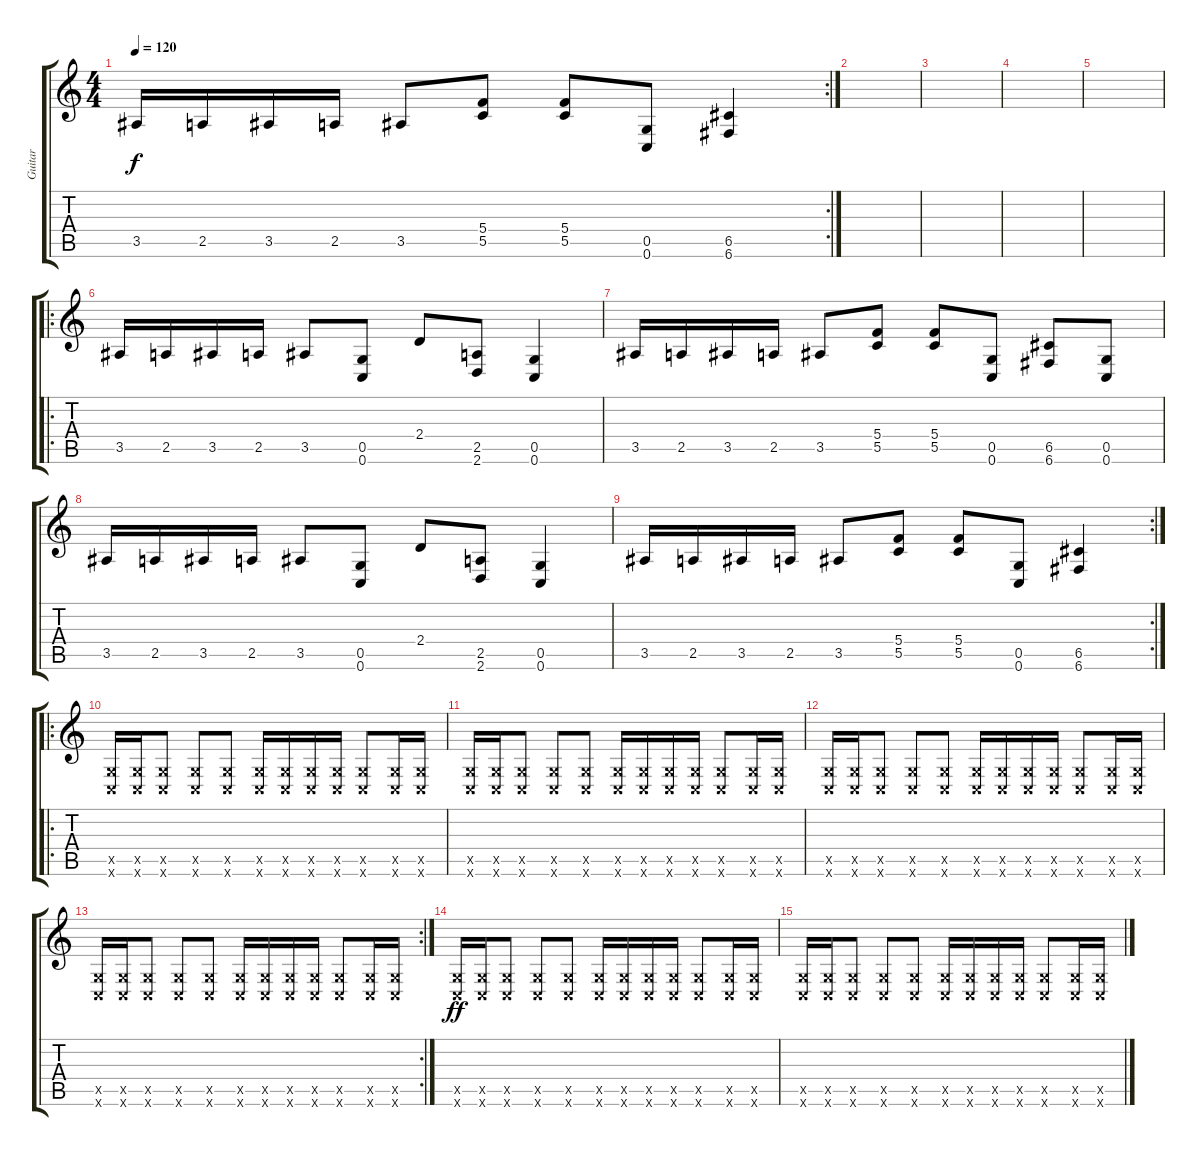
\track ("Guitar" "Guitar") {instrument distortionguitar}
\staff {score tabs}
\tuning (D4 A3 F3 C3 G2 C2) {hide}
\rc 2
\ts (4 4)
\tempo 120
\clef g2
\ks c
3.5.16{dy f} 2.5.16 3.5.16 2.5.16 3.5.8 (5.4 5.5).8 (5.4 5.5).8 (0.5 0.6).8 (6.5 6.6).4 |
|
|
|
|
\ro
3.5.16 2.5.16 3.5.16 2.5.16 3.5.8 (0.5 0.6).8 2.4.8 (2.5 2.6).8 (0.5 0.6).4 |
3.5.16 2.5.16 3.5.16 2.5.16 3.5.8 (5.4 5.5).8 (5.4 5.5).8 (0.5 0.6).8 (6.5 6.6).8 (0.5 0.6).8 |
3.5.16 2.5.16 3.5.16 2.5.16 3.5.8 (0.5 0.6).8 2.4.8 (2.5 2.6).8 (0.5 0.6).4 |
\rc 2
3.5.16 2.5.16 3.5.16 2.5.16 3.5.8 (5.4 5.5).8 (5.4 5.5).8 (0.5 0.6).8 (6.5 6.6).4 |
\ro
(0.5{x} 0.6{x}).16 (0.5{x} 0.6{x}).16 (0.5{x} 0.6{x}).8 (0.5{x} 0.6{x}).8 (0.5{x} 0.6{x}).8 (0.5{x} 0.6{x}).16 (0.5{x} 0.6{x}).16 (0.5{x} 0.6{x}).16 (0.5{x} 0.6{x}).16 (0.5{x} 0.6{x}).8 (0.5{x} 0.6{x}).16 (0.5{x} 0.6{x}).16 |
(0.5{x} 0.6{x}).16 (0.5{x} 0.6{x}).16 (0.5{x} 0.6{x}).8 (0.5{x} 0.6{x}).8 (0.5{x} 0.6{x}).8 (0.5{x} 0.6{x}).16 (0.5{x} 0.6{x}).16 (0.5{x} 0.6{x}).16 (0.5{x} 0.6{x}).16 (0.5{x} 0.6{x}).8 (0.5{x} 0.6{x}).16 (0.5{x} 0.6{x}).16 |
(0.5{x} 0.6{x}).16 (0.5{x} 0.6{x}).16 (0.5{x} 0.6{x}).8 (0.5{x} 0.6{x}).8 (0.5{x} 0.6{x}).8 (0.5{x} 0.6{x}).16 (0.5{x} 0.6{x}).16 (0.5{x} 0.6{x}).16 (0.5{x} 0.6{x}).16 (0.5{x} 0.6{x}).8 (0.5{x} 0.6{x}).16 (0.5{x} 0.6{x}).16 |
\rc 2
(0.5{x} 0.6{x}).16 (0.5{x} 0.6{x}).16 (0.5{x} 0.6{x}).8 (0.5{x} 0.6{x}).8 (0.5{x} 0.6{x}).8 (0.5{x} 0.6{x}).16 (0.5{x} 0.6{x}).16 (0.5{x} 0.6{x}).16 (0.5{x} 0.6{x}).16 (0.5{x} 0.6{x}).8 (0.5{x} 0.6{x}).16 (0.5{x} 0.6{x}).16 |
(0.5{x} 0.6{x}).16{dy ff} (0.5{x} 0.6{x}).16 (0.5{x} 0.6{x}).8 (0.5{x} 0.6{x}).8 (0.5{x} 0.6{x}).8 (0.5{x} 0.6{x}).16 (0.5{x} 0.6{x}).16 (0.5{x} 0.6{x}).16 (0.5{x} 0.6{x}).16 (0.5{x} 0.6{x}).8 (0.5{x} 0.6{x}).16 (0.5{x} 0.6{x}).16 |
(0.5{x} 0.6{x}).16 (0.5{x} 0.6{x}).16 (0.5{x} 0.6{x}).8 (0.5{x} 0.6{x}).8 (0.5{x} 0.6{x}).8 (0.5{x} 0.6{x}).16 (0.5{x} 0.6{x}).16 (0.5{x} 0.6{x}).16 (0.5{x} 0.6{x}).16 (0.5{x} 0.6{x}).8 (0.5{x} 0.6{x}).16 (0.5{x} 0.6{x}).16
